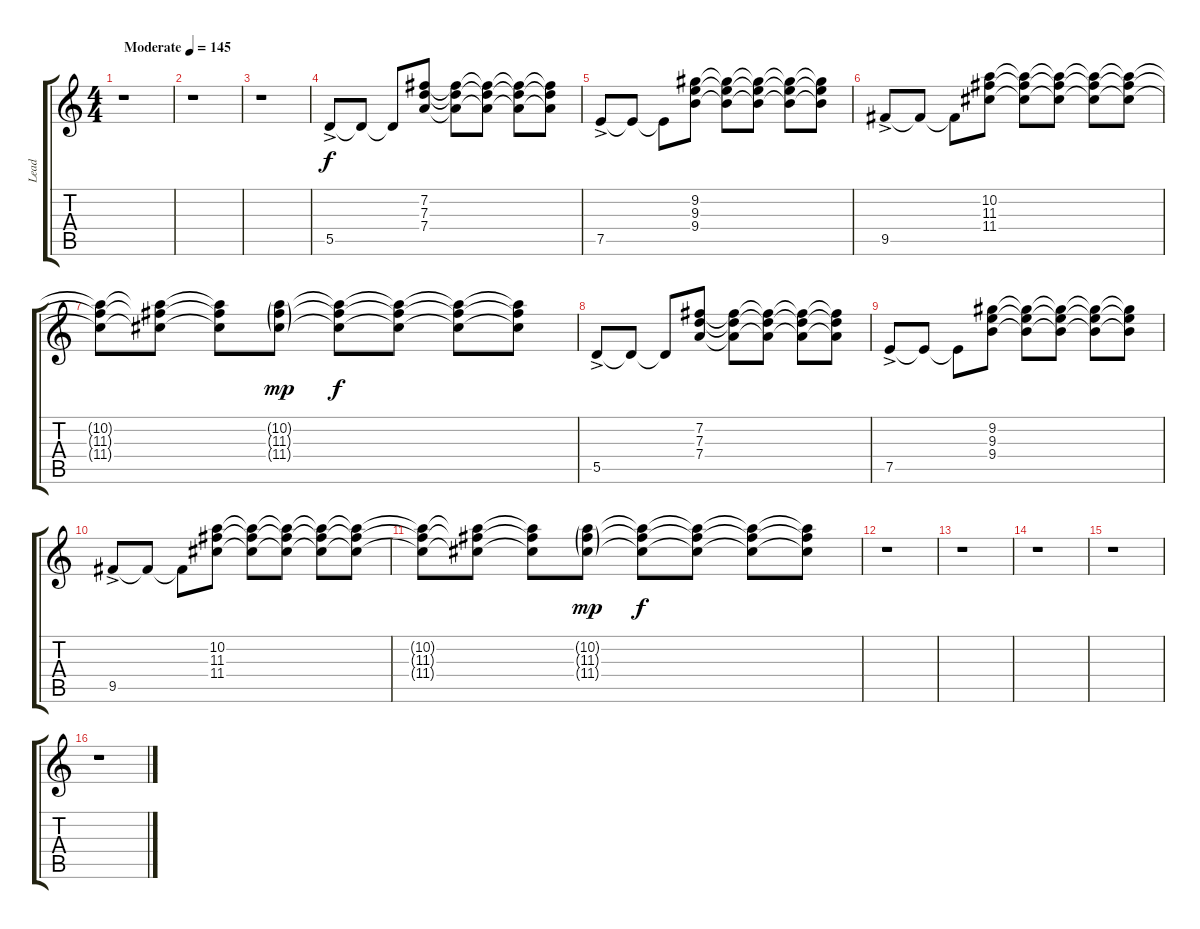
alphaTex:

\track ("Lead" "Lead") {instrument overdrivenguitar}
\staff {score tabs}
\tuning (E4 B3 G3 D3 A2 E2) {hide}
\ts (4 4)
\tempo (145 "Moderate")
\clef g2
\ks c
r.1{dy f instrument overdrivenguitar} |
r.1 |
r.1 |
5.5{ac}.8 5.5{t}.8 5.5{t}.8 (7.2 7.3 7.4).8 (7.2{t} 7.3{t} 7.4{t}).8 (7.2{t} 7.3{t} 7.4{t}).8 (7.2{t} 7.3{t} 7.4{t}).8 (7.2{t} 7.3{t} 7.4{t}).8 |
7.5{ac}.8 7.5{t}.8 7.5{t}.8 (9.2 9.3 9.4).8 (9.2{t} 9.3{t} 9.4{t}).8 (9.2{t} 9.3{t} 9.4{t}).8 (9.2{t} 9.3{t} 9.4{t}).8 (9.2{t} 9.3{t} 9.4{t}).8 |
9.5{ac}.8 9.5{t}.8 9.5{t}.8 (10.2 11.3 11.4).8 (10.2{t} 11.3{t} 11.4{t}).8 (10.2{t} 11.3{t} 11.4{t}).8 (10.2{t} 11.3{t} 11.4{t}).8 (10.2{t} 11.3{t} 11.4{t}).8 |
(10.2{t} 11.3{t} 11.4{t}).8 (10.2{t} 11.3{t} 11.4{t}).8 (10.2{t} 11.3{t} 11.4{t}).8 (10.2{g} 11.3{g} 11.4{g}).8{dy mp} (10.2{t} 11.3{t} 11.4{t}).8{dy f} (10.2{t} 11.3{t} 11.4{t}).8 (10.2{t} 11.3{t} 11.4{t}).8 (10.2{t} 11.3{t} 11.4{t}).8 |
5.5{ac}.8 5.5{t}.8 5.5{t}.8 (7.2 7.3 7.4).8 (7.2{t} 7.3{t} 7.4{t}).8 (7.2{t} 7.3{t} 7.4{t}).8 (7.2{t} 7.3{t} 7.4{t}).8 (7.2{t} 7.3{t} 7.4{t}).8 |
7.5{ac}.8 7.5{t}.8 7.5{t}.8 (9.2 9.3 9.4).8 (9.2{t} 9.3{t} 9.4{t}).8 (9.2{t} 9.3{t} 9.4{t}).8 (9.2{t} 9.3{t} 9.4{t}).8 (9.2{t} 9.3{t} 9.4{t}).8 |
9.5{ac}.8 9.5{t}.8 9.5{t}.8 (10.2 11.3 11.4).8 (10.2{t} 11.3{t} 11.4{t}).8 (10.2{t} 11.3{t} 11.4{t}).8 (10.2{t} 11.3{t} 11.4{t}).8 (10.2{t} 11.3{t} 11.4{t}).8 |
(10.2{t} 11.3{t} 11.4{t}).8 (10.2{t} 11.3{t} 11.4{t}).8 (10.2{t} 11.3{t} 11.4{t}).8 (10.2{g} 11.3{g} 11.4{g}).8{dy mp} (10.2{t} 11.3{t} 11.4{t}).8{dy f} (10.2{t} 11.3{t} 11.4{t}).8 (10.2{t} 11.3{t} 11.4{t}).8 (10.2{t} 11.3{t} 11.4{t}).8 |
r.1 |
r.1 |
r.1 |
r.1 |
r.1
